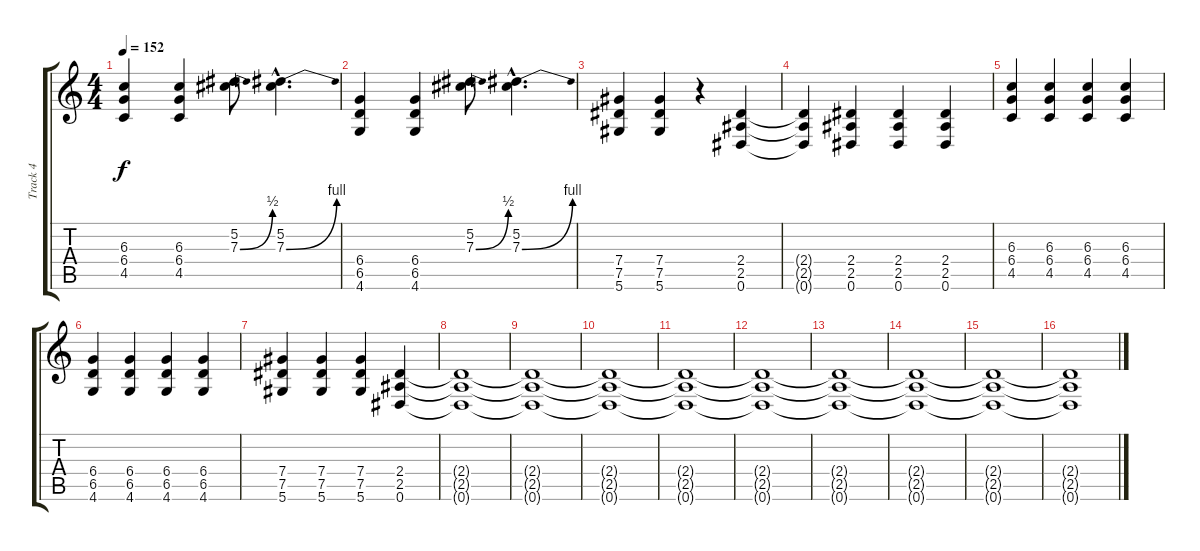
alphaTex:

\track ("Track 4" "Track 4") {instrument distortionguitar}
\staff {score tabs}
\tuning (Eb4 Bb3 Gb3 Db3 Ab2 Eb2) {hide}
\ts (4 4)
\tempo 152
\clef g2
\ks c
(6.3 6.4 4.5).4{dy f} (6.3 6.4 4.5).4 (5.2 7.3{be (bend 0 0 60 2)}).8 (5.2{hac} 7.3{be (bend 0 0 60 4) hac}).4{d} |
(6.4 6.5 4.6).4 (6.4 6.5 4.6).4 (5.2 7.3{be (bend 0 0 60 2)}).8 (5.2{hac} 7.3{be (bend 0 0 60 4) hac}).4{d} |
(7.4 7.5 5.6).4 (7.4 7.5 5.6).4 r.4 (2.4 2.5 0.6).4 |
(2.4{t} 2.5{t} 0.6{t}).4 (2.4 2.5 0.6).4 (2.4 2.5 0.6).4 (2.4 2.5 0.6).4 |
(6.3 6.4 4.5).4 (6.3 6.4 4.5).4 (6.3 6.4 4.5).4 (6.3 6.4 4.5).4 |
(6.4 6.5 4.6).4 (6.4 6.5 4.6).4 (6.4 6.5 4.6).4 (6.4 6.5 4.6).4 |
(7.4 7.5 5.6).4 (7.4 7.5 5.6).4 (7.4 7.5 5.6).4 (2.4 2.5 0.6).4 |
(2.4{t} 2.5{t} 0.6{t}).1 |
(2.4{t} 2.5{t} 0.6{t}).1 |
(2.4{t} 2.5{t} 0.6{t}).1 |
(2.4{t} 2.5{t} 0.6{t}).1 |
(2.4{t} 2.5{t} 0.6{t}).1 |
(2.4{t} 2.5{t} 0.6{t}).1 |
(2.4{t} 2.5{t} 0.6{t}).1 |
(2.4{t} 2.5{t} 0.6{t}).1 |
(2.4{t} 2.5{t} 0.6{t}).1
